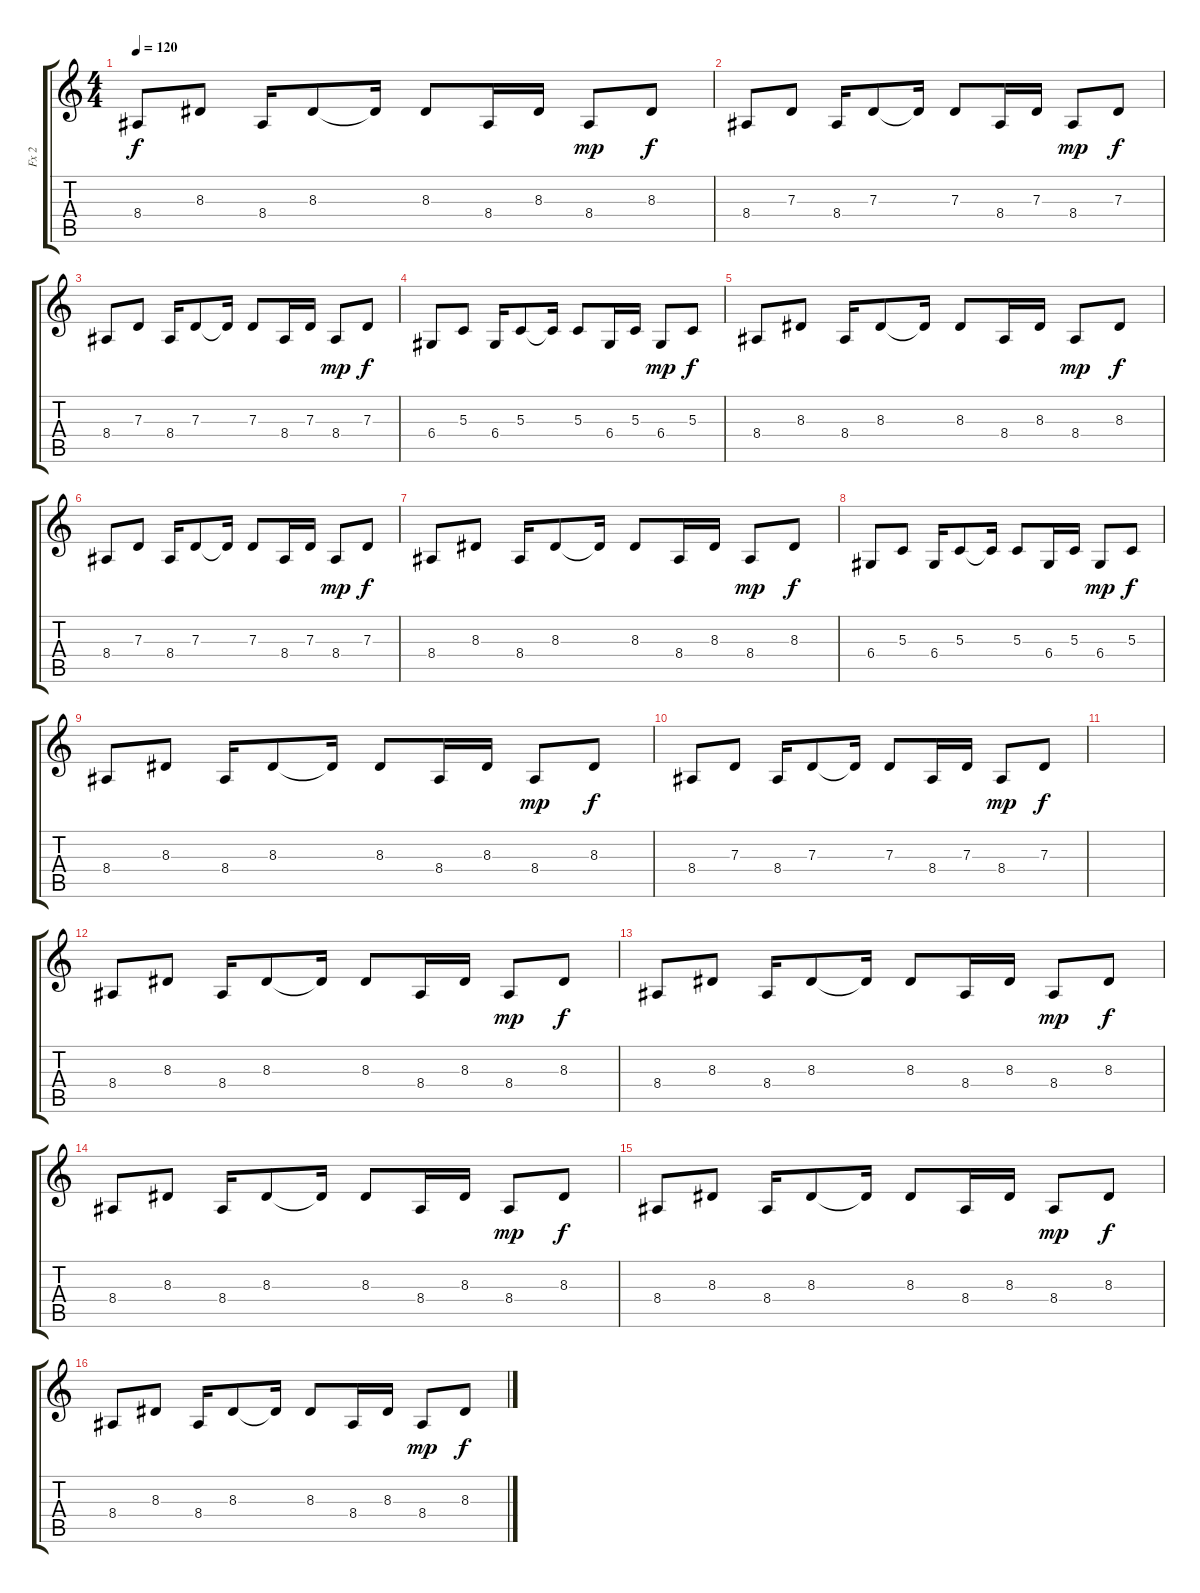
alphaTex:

\track ("Fx 2" "Fx 2") {instrument shamisen}
\staff {score tabs}
\tuning (E4 B3 G3 D3 A2 E2) {hide}
\ts (4 4)
\tempo 120
\clef g2
\ks c
8.4.8{dy f} 8.3.8 8.4.16 8.3.8 8.3{t}.16 8.3.8 8.4.16 8.3.16 8.4.8{dy mp} 8.3.8{dy f} |
8.4.8 7.3.8 8.4.16 7.3.8 7.3{t}.16 7.3.8 8.4.16 7.3.16 8.4.8{dy mp} 7.3.8{dy f} |
8.4.8 7.3.8 8.4.16 7.3.8 7.3{t}.16 7.3.8 8.4.16 7.3.16 8.4.8{dy mp} 7.3.8{dy f} |
6.4.8 5.3.8 6.4.16 5.3.8 5.3{t}.16 5.3.8 6.4.16 5.3.16 6.4.8{dy mp} 5.3.8{dy f} |
8.4.8 8.3.8 8.4.16 8.3.8 8.3{t}.16 8.3.8 8.4.16 8.3.16 8.4.8{dy mp} 8.3.8{dy f} |
8.4.8 7.3.8 8.4.16 7.3.8 7.3{t}.16 7.3.8 8.4.16 7.3.16 8.4.8{dy mp} 7.3.8{dy f} |
8.4.8 8.3.8 8.4.16 8.3.8 8.3{t}.16 8.3.8 8.4.16 8.3.16 8.4.8{dy mp} 8.3.8{dy f} |
6.4.8 5.3.8 6.4.16 5.3.8 5.3{t}.16 5.3.8 6.4.16 5.3.16 6.4.8{dy mp} 5.3.8{dy f} |
8.4.8 8.3.8 8.4.16 8.3.8 8.3{t}.16 8.3.8 8.4.16 8.3.16 8.4.8{dy mp} 8.3.8{dy f} |
8.4.8 7.3.8 8.4.16 7.3.8 7.3{t}.16 7.3.8 8.4.16 7.3.16 8.4.8{dy mp} 7.3.8{dy f} |
|
8.4.8 8.3.8 8.4.16 8.3.8 8.3{t}.16 8.3.8 8.4.16 8.3.16 8.4.8{dy mp} 8.3.8{dy f} |
8.4.8 8.3.8 8.4.16 8.3.8 8.3{t}.16 8.3.8 8.4.16 8.3.16 8.4.8{dy mp} 8.3.8{dy f} |
8.4.8 8.3.8 8.4.16 8.3.8 8.3{t}.16 8.3.8 8.4.16 8.3.16 8.4.8{dy mp} 8.3.8{dy f} |
8.4.8 8.3.8 8.4.16 8.3.8 8.3{t}.16 8.3.8 8.4.16 8.3.16 8.4.8{dy mp} 8.3.8{dy f} |
8.4.8 8.3.8 8.4.16 8.3.8 8.3{t}.16 8.3.8 8.4.16 8.3.16 8.4.8{dy mp} 8.3.8{dy f}
